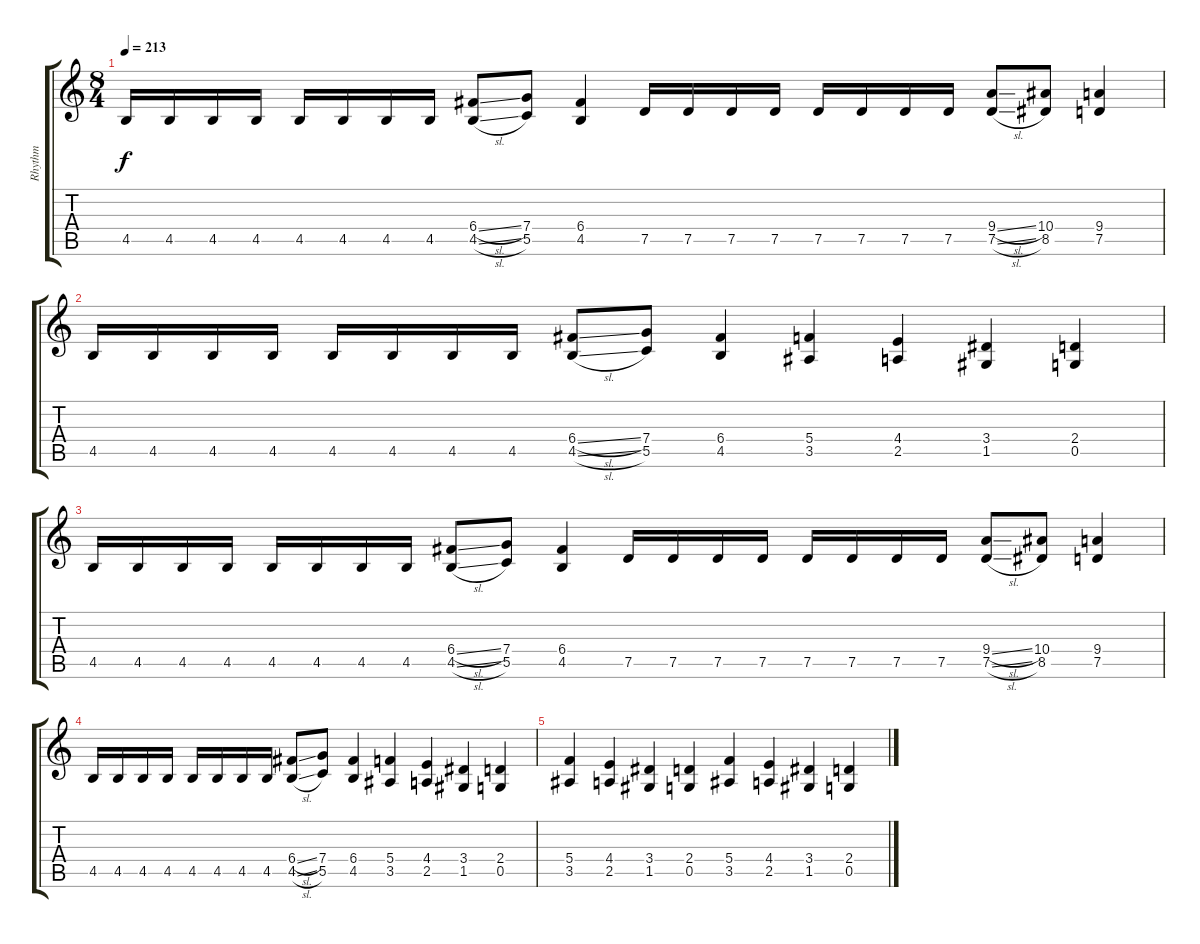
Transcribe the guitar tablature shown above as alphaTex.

\track ("Rhythm" "Rhythm") {instrument distortionguitar}
\staff {score tabs}
\tuning (D4 A3 F3 C3 G2 D2) {hide}
\ts (8 4)
\tempo 213
\clef g2
\ks c
4.5.16{dy f} 4.5.16 4.5.16 4.5.16 4.5.16 4.5.16 4.5.16 4.5.16 (6.4{sl} 4.5{sl}).8 (7.4 5.5).8 (6.4 4.5).4 7.5.16 7.5.16 7.5.16 7.5.16 7.5.16 7.5.16 7.5.16 7.5.16 (9.4{sl} 7.5{sl}).8 (10.4 8.5).8 (9.4 7.5).4 |
4.5.16 4.5.16 4.5.16 4.5.16 4.5.16 4.5.16 4.5.16 4.5.16 (6.4{sl} 4.5{sl}).8 (7.4 5.5).8 (6.4 4.5).4 (5.4 3.5).4 (4.4 2.5).4 (3.4 1.5).4 (2.4 0.5).4 |
4.5.16 4.5.16 4.5.16 4.5.16 4.5.16 4.5.16 4.5.16 4.5.16 (6.4{sl} 4.5{sl}).8 (7.4 5.5).8 (6.4 4.5).4 7.5.16 7.5.16 7.5.16 7.5.16 7.5.16 7.5.16 7.5.16 7.5.16 (9.4{sl} 7.5{sl}).8 (10.4 8.5).8 (9.4 7.5).4 |
4.5.16 4.5.16 4.5.16 4.5.16 4.5.16 4.5.16 4.5.16 4.5.16 (6.4{sl} 4.5{sl}).8 (7.4 5.5).8 (6.4 4.5).4 (5.4 3.5).4 (4.4 2.5).4 (3.4 1.5).4 (2.4 0.5).4 |
(5.4 3.5).4 (4.4 2.5).4 (3.4 1.5).4 (2.4 0.5).4 (5.4 3.5).4 (4.4 2.5).4 (3.4 1.5).4 (2.4 0.5).4
